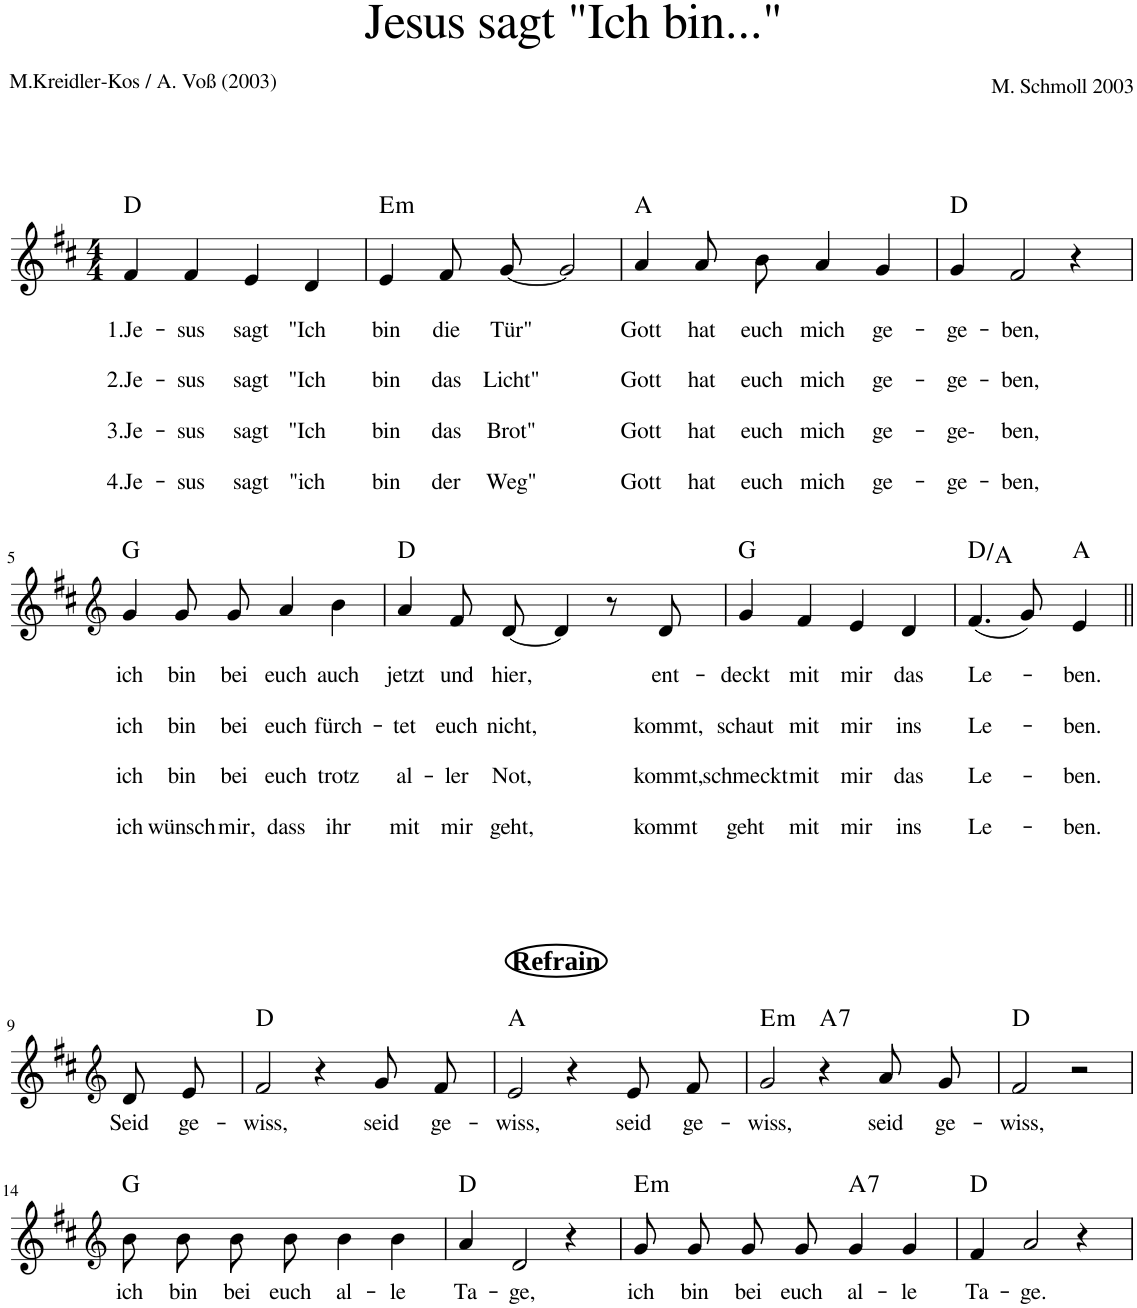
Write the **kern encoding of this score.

**kern	**text	**text	**text	**text	**text	**text	**text	**text	**harte
*part1	*part1	*part1	*part1	*part1	*part1	*part1	*part1	*part1	*part1
*staff1	*staff1	*staff1	*staff1	*staff1	*staff1	*staff1	*staff1	*staff1	*
*I"unbenannt2	*	*	*	*	*	*	*	*	*
*clefG2	*	*	*	*	*	*	*	*	*
*k[f#c#]	*	*	*	*	*	*	*	*	*
*M4/4	*	*	*	*	*	*	*	*	*
=1	=1	=1	=1	=1	=1	=1	=1	=1	=1
!	!	!LO:LY:b	!	!LO:LY:b	!	!LO:LY:b	!	!LO:LY:b	!
4f#/	.	1.Je-	.	2.Je-	.	3.Je-	.	4.Je-	D:maj
!	!	!LO:LY:b	!	!LO:LY:b	!	!LO:LY:b	!	!LO:LY:b	!
4f#/	.	sus	.	sus	.	sus	.	sus	.
!	!	!LO:LY:b	!	!LO:LY:b	!	!LO:LY:b	!	!LO:LY:b	!
4e/	.	sagt	.	sagt	.	sagt	.	sagt	.
!	!	!LO:LY:b	!	!LO:LY:b	!	!LO:LY:b	!	!LO:LY:b	!
4d/	.	"Ich	.	"Ich	.	"Ich	.	"ich	.
=2	=2	=2	=2	=2	=2	=2	=2	=2	=2
!	!	!LO:LY:b	!	!LO:LY:b	!	!LO:LY:b	!	!LO:LY:b	!LO:H:kt=m
4e/	.	bin	.	bin	.	bin	.	bin	E:min
!	!	!LO:LY:b	!	!LO:LY:b	!	!LO:LY:b	!	!LO:LY:b	!
8f#/L	.	die	.	das	.	das	.	der	.
!	!	!LO:LY:b	!	!LO:LY:b	!	!LO:LY:b	!	!LO:LY:b	!
[8g/J	.	Tür"	.	Licht"	.	Brot"	.	Weg"	.
2g/]	.	.	.	.	.	.	.	.	.
=3	=3	=3	=3	=3	=3	=3	=3	=3	=3
!	!	!LO:LY:b	!	!LO:LY:b	!	!LO:LY:b	!	!LO:LY:b	!
4a/	.	Gott	.	Gott	.	Gott	.	Gott	A:maj
!	!	!LO:LY:b	!	!LO:LY:b	!	!LO:LY:b	!	!LO:LY:b	!
8a/L	.	hat	.	hat	.	hat	.	hat	.
!	!	!LO:LY:b	!	!LO:LY:b	!	!LO:LY:b	!	!LO:LY:b	!
8b/J	.	euch	.	euch	.	euch	.	euch	.
!	!	!LO:LY:b	!	!LO:LY:b	!	!LO:LY:b	!	!LO:LY:b	!
4a/	.	mich	.	mich	.	mich	.	mich	.
!	!	!LO:LY:b	!	!LO:LY:b	!	!LO:LY:b	!	!LO:LY:b	!
4g/	.	ge-	.	ge-	.	ge-	.	ge-	.
=4	=4	=4	=4	=4	=4	=4	=4	=4	=4
!	!	!LO:LY:b	!	!LO:LY:b	!	!LO:LY:b	!	!LO:LY:b	!
4g/	.	ge-	.	ge-	.	ge-	.	ge-	D:maj
!	!	!LO:LY:b	!	!LO:LY:b	!	!LO:LY:b	!	!LO:LY:b	!
2f#/	.	ben,	.	ben,	.	ben,	.	ben,	.
4r	.	.	.	.	.	.	.	.	.
!!LO:LB:g=z
=5	=5	=5	=5	=5	=5	=5	=5	=5	=5
*clefG2	*	*	*	*	*	*	*	*	*
!	!	!LO:LY:b	!	!LO:LY:b	!	!LO:LY:b	!	!LO:LY:b	!
4g/	.	ich	.	ich	.	ich	.	ich	G:maj
!	!	!LO:LY:b	!	!LO:LY:b	!	!LO:LY:b	!	!LO:LY:b	!
8g/L	.	bin	.	bin	.	bin	.	wünsch	.
!	!	!LO:LY:b	!	!LO:LY:b	!	!LO:LY:b	!	!LO:LY:b	!
8g/J	.	bei	.	bei	.	bei	.	mir,	.
!	!	!LO:LY:b	!	!LO:LY:b	!	!LO:LY:b	!	!LO:LY:b	!
4a/	.	euch	.	euch	.	euch	.	dass	.
!	!	!LO:LY:b	!	!LO:LY:b	!	!LO:LY:b	!	!LO:LY:b	!
4b\	.	auch	.	fürch-	.	trotz	.	ihr	.
=6	=6	=6	=6	=6	=6	=6	=6	=6	=6
!	!	!LO:LY:b	!	!LO:LY:b	!	!LO:LY:b	!	!LO:LY:b	!
4a/	.	jetzt	.	tet	.	al-	.	mit	D:maj
!	!	!LO:LY:b	!	!LO:LY:b	!	!LO:LY:b	!	!LO:LY:b	!
8f#/L	.	und	.	euch	.	ler	.	mir	.
!	!	!LO:LY:b	!	!LO:LY:b	!	!LO:LY:b	!	!LO:LY:b	!
[8d/J	.	hier,	.	nicht,	.	Not,	.	geht,	.
4d/]	.	.	.	.	.	.	.	.	.
8r	.	.	.	.	.	.	.	.	.
!	!	!LO:LY:b	!	!LO:LY:b	!	!LO:LY:b	!	!LO:LY:b	!
8d/	.	ent-	.	kommt,	.	kommt,	.	kommt	.
=7	=7	=7	=7	=7	=7	=7	=7	=7	=7
!	!	!LO:LY:b	!	!LO:LY:b	!	!LO:LY:b	!	!LO:LY:b	!
4g/	.	deckt	.	schaut	.	schmeckt	.	geht	G:maj
!	!	!LO:LY:b	!	!LO:LY:b	!	!LO:LY:b	!	!LO:LY:b	!
4f#/	.	mit	.	mit	.	mit	.	mit	.
!	!	!LO:LY:b	!	!LO:LY:b	!	!LO:LY:b	!	!LO:LY:b	!
4e/	.	mir	.	mir	.	mir	.	mir	.
!	!	!LO:LY:b	!	!LO:LY:b	!	!LO:LY:b	!	!LO:LY:b	!
4d/	.	das	.	ins	.	das	.	ins	.
=8	=8	=8	=8	=8	=8	=8	=8	=8	=8
!	!	!LO:LY:b	!	!LO:LY:b	!	!LO:LY:b	!	!LO:LY:b	!
(4.f#/	.	Le-	.	Le-	.	Le-	.	Le-	D:maj/5
8g/)	.	.	.	.	.	.	.	.	.
!	!	!LO:LY:b	!	!LO:LY:b	!	!LO:LY:b	!	!LO:LY:b	!
4e/	.	ben.	.	ben.	.	ben.	.	ben.	A:maj
!!LO:LB:g=z
=9||	=9||	=9||	=9||	=9||	=9||	=9||	=9||	=9||	=9||
*clefG2	*	*	*	*	*	*	*	*	*
!LO:TX:a:B:t=Refrain	!	!	!	!	!	!	!	!	!
!	!LO:LY:b	!	!	!	!	!	!	!	!
8d/L	Seid	.	.	.	.	.	.	.	.
!	!LO:LY:b	!	!	!	!	!	!	!	!
8e/J	ge-	.	.	.	.	.	.	.	.
=10	=10	=10	=10	=10	=10	=10	=10	=10	=10
!	!LO:LY:b	!	!	!	!	!	!	!	!
2f#/	wiss,	.	.	.	.	.	.	.	D:maj
4r	.	.	.	.	.	.	.	.	.
!	!LO:LY:b	!	!	!	!	!	!	!	!
8g/L	seid	.	.	.	.	.	.	.	.
!	!LO:LY:b	!	!	!	!	!	!	!	!
8f#/J	ge-	.	.	.	.	.	.	.	.
=11	=11	=11	=11	=11	=11	=11	=11	=11	=11
!	!LO:LY:b	!	!	!	!	!	!	!	!
2e/	wiss,	.	.	.	.	.	.	.	A:maj
4r	.	.	.	.	.	.	.	.	.
!	!LO:LY:b	!	!	!	!	!	!	!	!
8e/L	seid	.	.	.	.	.	.	.	.
!	!LO:LY:b	!	!	!	!	!	!	!	!
8f#/J	ge-	.	.	.	.	.	.	.	.
=12	=12	=12	=12	=12	=12	=12	=12	=12	=12
!	!LO:LY:b	!	!	!	!	!	!	!	!LO:H:kt=m
2g/	wiss,	.	.	.	.	.	.	.	E:min
!	!	!	!	!	!	!	!	!	!LO:H:kt=7
4r	.	.	.	.	.	.	.	.	A:7
!	!LO:LY:b	!	!	!	!	!	!	!	!
8a/L	seid	.	.	.	.	.	.	.	.
!	!LO:LY:b	!	!	!	!	!	!	!	!
8g/J	ge-	.	.	.	.	.	.	.	.
=13	=13	=13	=13	=13	=13	=13	=13	=13	=13
!	!LO:LY:b	!	!	!	!	!	!	!	!
2f#/	wiss,	.	.	.	.	.	.	.	D:maj
2r	.	.	.	.	.	.	.	.	.
!!LO:LB:g=z
=14	=14	=14	=14	=14	=14	=14	=14	=14	=14
*clefG2	*	*	*	*	*	*	*	*	*
!	!LO:LY:b	!	!	!	!	!	!	!	!
8b\L	ich	.	.	.	.	.	.	.	G:maj
!	!LO:LY:b	!	!	!	!	!	!	!	!
8b\J	bin	.	.	.	.	.	.	.	.
!	!LO:LY:b	!	!	!	!	!	!	!	!
8b\L	bei	.	.	.	.	.	.	.	.
!	!LO:LY:b	!	!	!	!	!	!	!	!
8b\J	euch	.	.	.	.	.	.	.	.
!	!LO:LY:b	!	!	!	!	!	!	!	!
4b\	al-	.	.	.	.	.	.	.	.
!	!LO:LY:b	!	!	!	!	!	!	!	!
4b\	le	.	.	.	.	.	.	.	.
=15	=15	=15	=15	=15	=15	=15	=15	=15	=15
!	!LO:LY:b	!	!	!	!	!	!	!	!
4a/	Ta-	.	.	.	.	.	.	.	D:maj
!	!LO:LY:b	!	!	!	!	!	!	!	!
2d/	ge,	.	.	.	.	.	.	.	.
4r	.	.	.	.	.	.	.	.	.
=16	=16	=16	=16	=16	=16	=16	=16	=16	=16
!	!LO:LY:b	!	!	!	!	!	!	!	!LO:H:kt=m
8g/L	ich	.	.	.	.	.	.	.	E:min
!	!LO:LY:b	!	!	!	!	!	!	!	!
8g/J	bin	.	.	.	.	.	.	.	.
!	!LO:LY:b	!	!	!	!	!	!	!	!
8g/L	bei	.	.	.	.	.	.	.	.
!	!LO:LY:b	!	!	!	!	!	!	!	!
8g/J	euch	.	.	.	.	.	.	.	.
!	!LO:LY:b	!	!	!	!	!	!	!	!LO:H:kt=7
4g/	al-	.	.	.	.	.	.	.	A:7
!	!LO:LY:b	!	!	!	!	!	!	!	!
4g/	le	.	.	.	.	.	.	.	.
=17	=17	=17	=17	=17	=17	=17	=17	=17	=17
!	!LO:LY:b	!	!	!	!	!	!	!	!
4f#/	Ta-	.	.	.	.	.	.	.	D:maj
!	!LO:LY:b	!	!	!	!	!	!	!	!
2a/	ge.	.	.	.	.	.	.	.	.
4r	.	.	.	.	.	.	.	.	.
=	=	=	=	=	=	=	=	=	=
*-	*-	*-	*-	*-	*-	*-	*-	*-	*-
